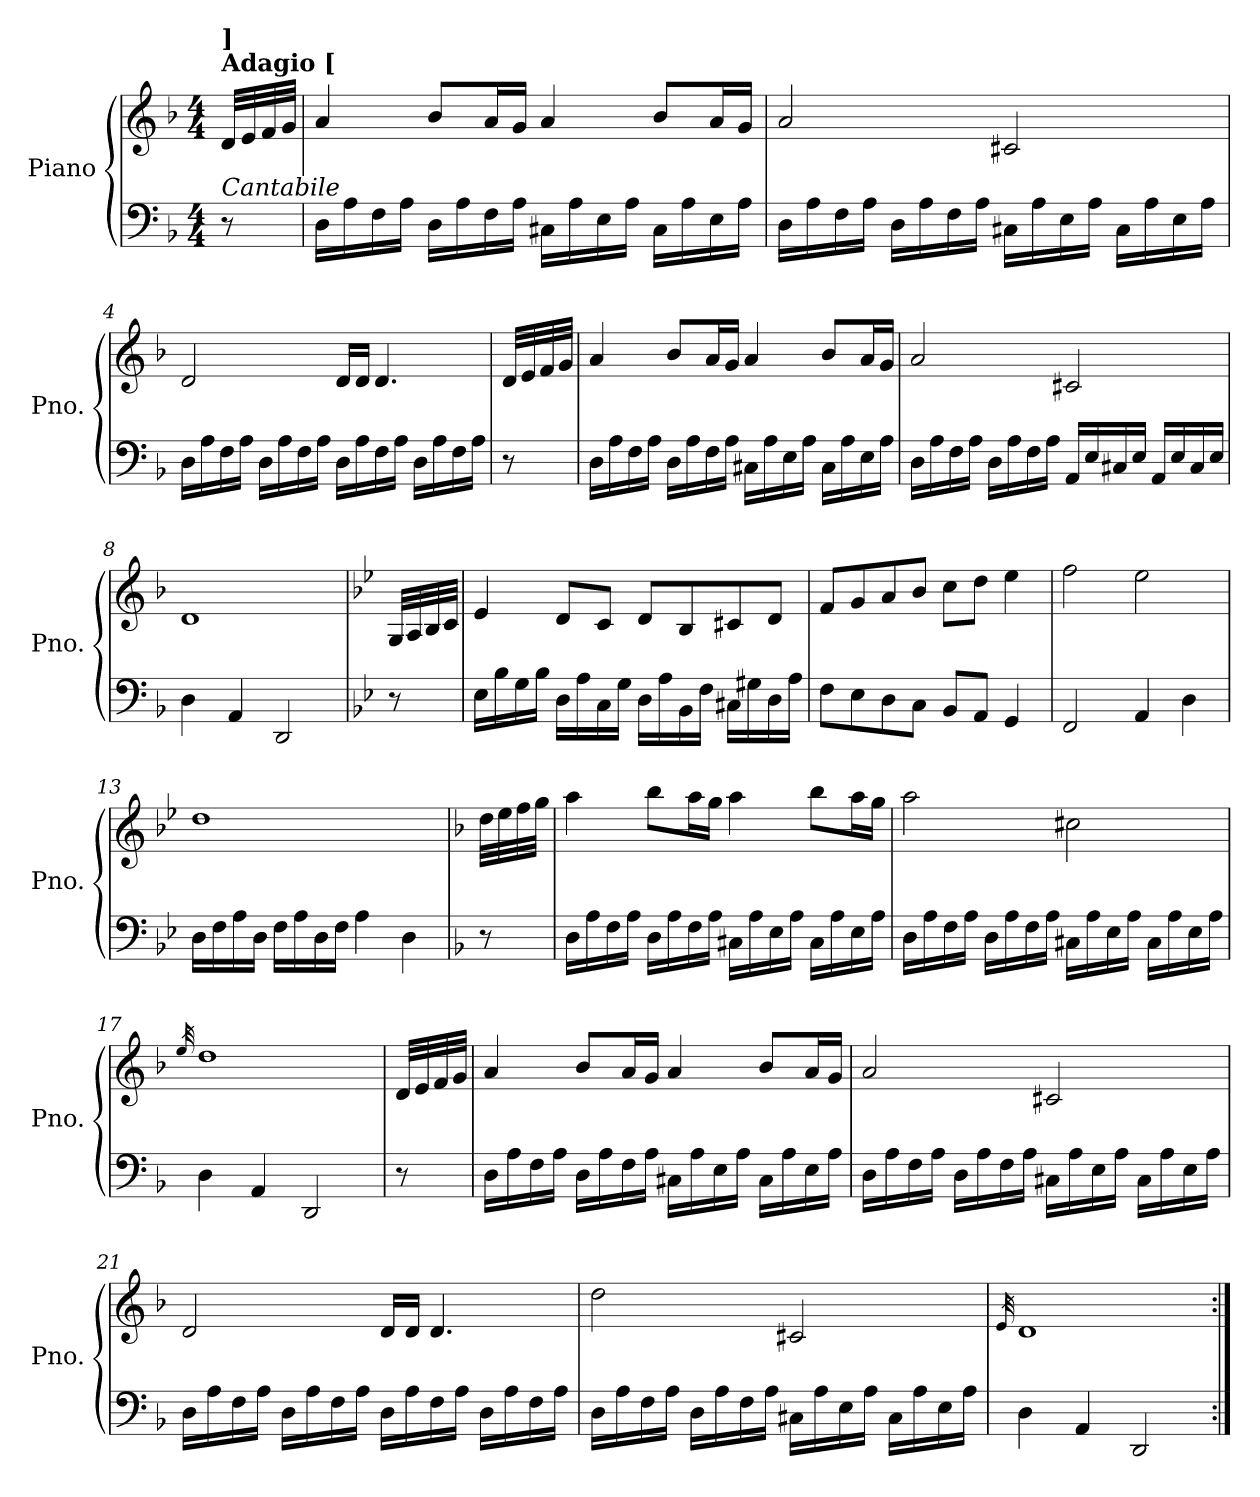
**kern	**kern
*part1	*part1
*staff2	*staff1
*I"Piano	*
*I'Pno.	*
*clefF4	*clefG2
*k[b-]	*k[b-]
*M4/4	*M4/4
*MM70	*MM70
=1	=1
!	!LO:TX:a:B:t=Adagio [
!	!LO:TX:a:B:t=]
!LO:TX:a:i:t=Cantabile	!
8r	32d/LLL
.	32e/
.	32f/
.	32g/JJJ
=2	=2
16D\LL	4a/
16A\	.
16F\	.
16A\JJ	.
16D\LL	8b-/L
16A\	.
16F\	16a/L
16A\JJ	16g/JJ
16C#X\LL	4a/
16A\	.
16E\	.
16A\JJ	.
16C#\LL	8b-/L
16A\	.
16E\	16a/L
16A\JJ	16g/JJ
=3	=3
16D\LL	2a/
16A\	.
16F\	.
16A\JJ	.
16D\LL	.
16A\	.
16F\	.
16A\JJ	.
16C#X\LL	2c#X/
16A\	.
16E\	.
16A\JJ	.
16C#\LL	.
16A\	.
16E\	.
16A\JJ	.
!!LO:LB:g=z
=4	=4
16D\LL	2d/
16A\	.
16F\	.
16A\JJ	.
16D\LL	.
16A\	.
16F\	.
16A\JJ	.
16D\LL	16d/LL
16A\	16d/JJ
16F\	4.d/
16A\JJ	.
16D\LL	.
16A\	.
16F\	.
16A\JJ	.
=5	=5
8r	32d/LLL
.	32e/
.	32f/
.	32g/JJJ
=6	=6
16D\LL	4a/
16A\	.
16F\	.
16A\JJ	.
16D\LL	8b-/L
16A\	.
16F\	16a/L
16A\JJ	16g/JJ
16C#X\LL	4a/
16A\	.
16E\	.
16A\JJ	.
16C#\LL	8b-/L
16A\	.
16E\	16a/L
16A\JJ	16g/JJ
!!LO:LB:g=z
=7	=7
16D\LL	2a/
16A\	.
16F\	.
16A\JJ	.
16D\LL	.
16A\	.
16F\	.
16A\JJ	.
16AA/LL	2c#X/
16E/	.
16C#X/	.
16E/JJ	.
16AA/LL	.
16E/	.
16C#/	.
16E/JJ	.
=8	=8
4D\	1d
4AA/	.
2DD/	.
=9	=9
*k[b-e-]	*k[b-e-]
8r	32G/LLL
.	32A/
.	32B-/
.	32c/JJJ
=10	=10
16E-\LL	4e-/
16B-\	.
16G\	.
16B-\JJ	.
16D\LL	8d/L
16A\	.
16C\	8c/J
16G\JJ	.
16D\LL	8d/L
16A\	.
16BB-\	8B-/
16F\JJ	.
16C#X\LL	8c#X/
16G#X\	.
16D\	8d/J
16A\JJ	.
!!LO:LB:g=z
=11	=11
8F\L	8f/L
8E-\	8g/
8D\	8a/
8C\J	8b-/J
8BB-/L	8cc\L
8AA/J	8dd\J
4GG/	4ee-\
=12	=12
2FF/	2ff\
4AA/	2ee-\
4D\	.
=13	=13
16D\LL	1dd
16F\	.
16A\	.
16D\JJ	.
16F\LL	.
16A\	.
16D\	.
16F\JJ	.
4A\	.
4D\	.
=14	=14
*k[b-]	*k[b-]
8r	32dd\LLL
.	32ee\
.	32ff\
.	32gg\JJJ
=15	=15
16D\LL	4aa\
16A\	.
16F\	.
16A\JJ	.
16D\LL	8bb-\L
16A\	.
16F\	16aa\L
16A\JJ	16gg\JJ
16C#X\LL	4aa\
16A\	.
16E\	.
16A\JJ	.
16C#\LL	8bb-\L
16A\	.
16E\	16aa\L
16A\JJ	16gg\JJ
!!LO:LB:g=z
=16	=16
16D\LL	2aa\
16A\	.
16F\	.
16A\JJ	.
16D\LL	.
16A\	.
16F\	.
16A\JJ	.
16C#X\LL	2cc#X\
16A\	.
16E\	.
16A\JJ	.
16C#\LL	.
16A\	.
16E\	.
16A\JJ	.
=17	=17
.	32qee/
4D\	1dd
4AA/	.
2DD/	.
=18	=18
8r	32d/LLL
.	32e/
.	32f/
.	32g/JJJ
=19	=19
16D\LL	4a/
16A\	.
16F\	.
16A\JJ	.
16D\LL	8b-/L
16A\	.
16F\	16a/L
16A\JJ	16g/JJ
16C#X\LL	4a/
16A\	.
16E\	.
16A\JJ	.
16C#\LL	8b-/L
16A\	.
16E\	16a/L
16A\JJ	16g/JJ
!!LO:PB:g=z
=20	=20
16D\LL	2a/
16A\	.
16F\	.
16A\JJ	.
16D\LL	.
16A\	.
16F\	.
16A\JJ	.
16C#X\LL	2c#X/
16A\	.
16E\	.
16A\JJ	.
16C#\LL	.
16A\	.
16E\	.
16A\JJ	.
=21	=21
16D\LL	2d/
16A\	.
16F\	.
16A\JJ	.
16D\LL	.
16A\	.
16F\	.
16A\JJ	.
16D\LL	16d/LL
16A\	16d/JJ
16F\	4.d/
16A\JJ	.
16D\LL	.
16A\	.
16F\	.
16A\JJ	.
!!LO:LB:g=z
=22	=22
16D\LL	2dd\
16A\	.
16F\	.
16A\JJ	.
16D\LL	.
16A\	.
16F\	.
16A\JJ	.
16C#X\LL	2c#X/
16A\	.
16E\	.
16A\JJ	.
16C#\LL	.
16A\	.
16E\	.
16A\JJ	.
=23	=23
.	32qe/
4D\	1d
4AA/	.
2DD/	.
=:|!	=:|!
*-	*-
